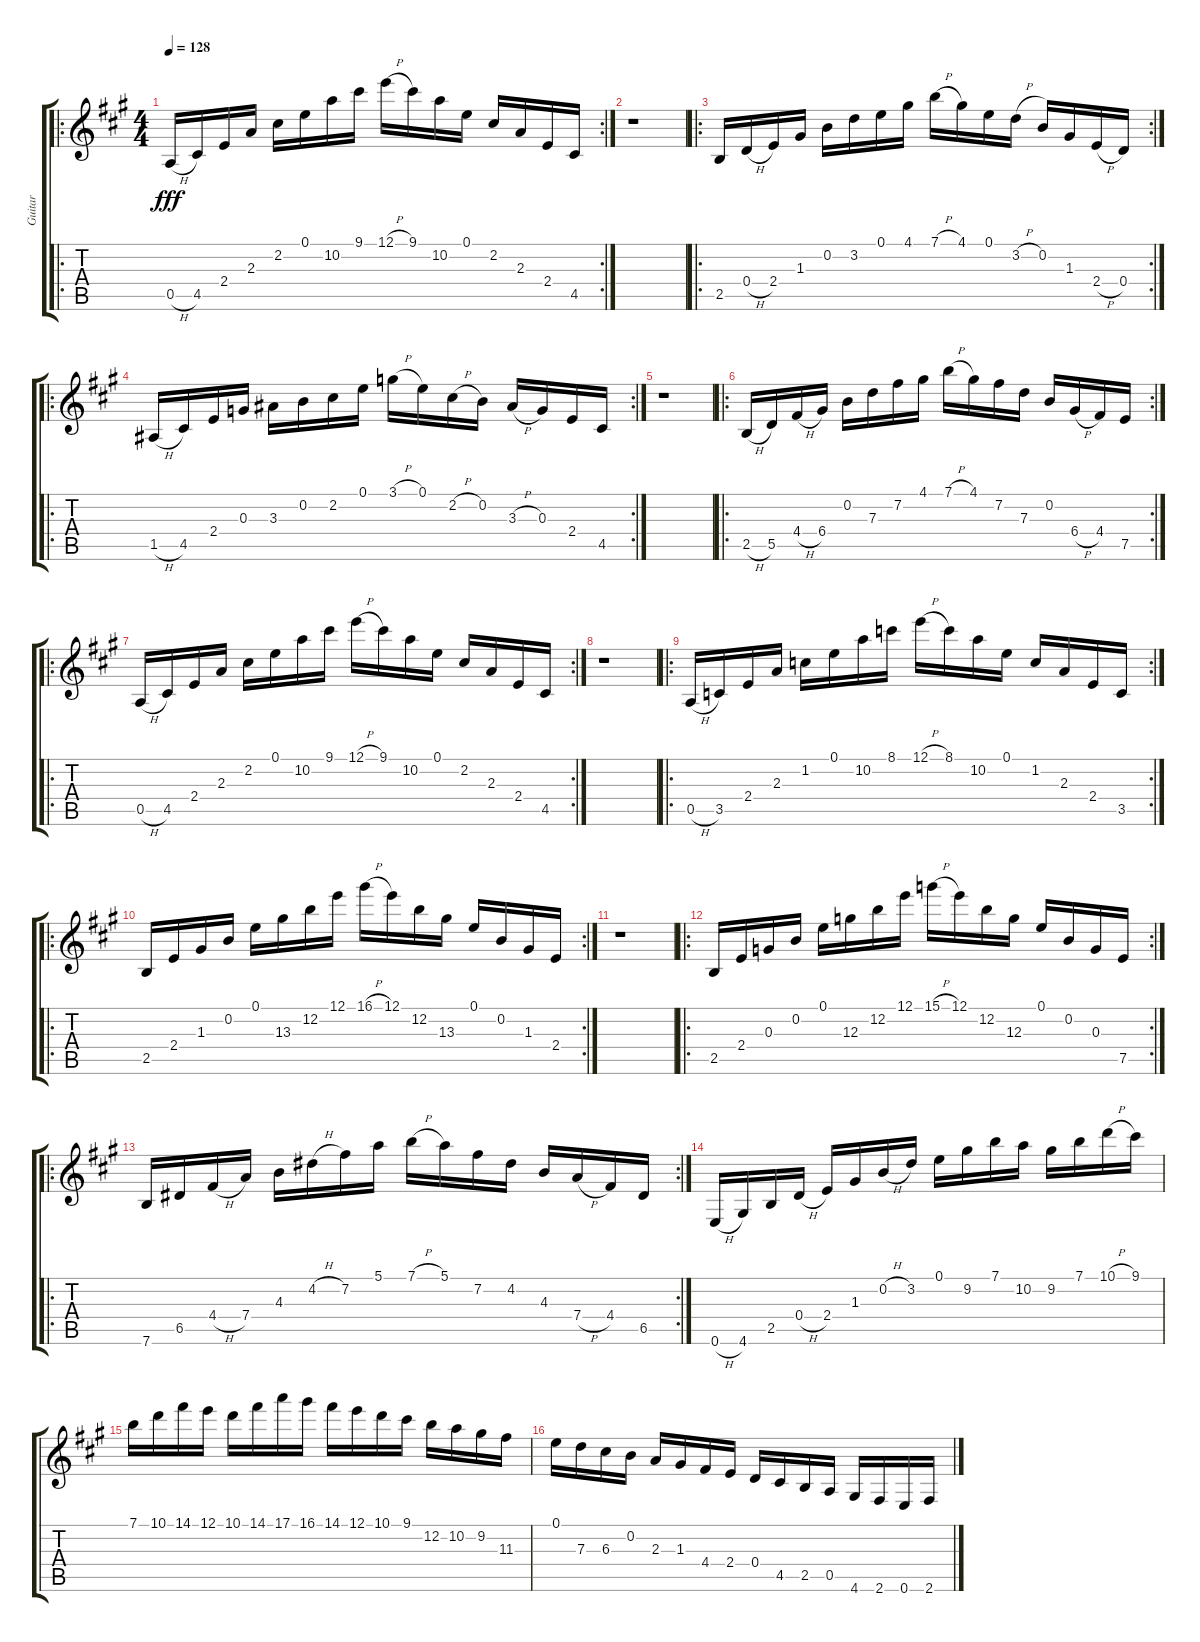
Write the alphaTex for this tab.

\track ("Guitar" "Guitar") {instrument acousticguitarnylon}
\staff {score tabs}
\tuning (E4 B3 G3 D3 A2 E2) {hide}
\ro
\rc 2
\ts (4 4)
\tempo 128
\clef g2
\ks a
0.5{h}.16{dy fff instrument acousticguitarnylon} 4.5.16 2.4.16 2.3.16 2.2.16 0.1.16 10.2.16 9.1.16 12.1{h}.16 9.1.16 10.2.16 0.1.16 2.2.16 2.3.16 2.4.16 4.5.16 |
r.1 |
\ro
\rc 2
2.5.16 0.4{h}.16 2.4.16 1.3.16 0.2.16 3.2.16 0.1.16 4.1.16 7.1{h}.16 4.1.16 0.1.16 3.2{h}.16 0.2.16 1.3.16 2.4{h}.16 0.4.16 |
\ro
\rc 2
1.5{h}.16 4.5.16 2.4.16 0.3.16 3.3.16 0.2.16 2.2.16 0.1.16 3.1{h}.16 0.1.16 2.2{h}.16 0.2.16 3.3{h}.16 0.3.16 2.4.16 4.5.16 |
r.1 |
\ro
\rc 2
2.5{h}.16 5.5.16 4.4{h}.16 6.4.16 0.2.16 7.3.16 7.2.16 4.1.16 7.1{h}.16 4.1.16 7.2.16 7.3.16 0.2.16 6.4{h}.16 4.4.16 7.5.16 |
\ro
\rc 2
0.5{h}.16 4.5.16 2.4.16 2.3.16 2.2.16 0.1.16 10.2.16 9.1.16 12.1{h}.16 9.1.16 10.2.16 0.1.16 2.2.16 2.3.16 2.4.16 4.5.16 |
r.1 |
\ro
\rc 2
0.5{h}.16 3.5.16 2.4.16 2.3.16 1.2.16 0.1.16 10.2.16 8.1.16 12.1{h}.16 8.1.16 10.2.16 0.1.16 1.2.16 2.3.16 2.4.16 3.5.16 |
\ro
\rc 2
2.5.16 2.4.16 1.3.16 0.2.16 0.1.16 13.3.16 12.2.16 12.1.16 16.1{h}.16 12.1.16 12.2.16 13.3.16 0.1.16 0.2.16 1.3.16 2.4.16 |
r.1 |
\ro
\rc 2
2.5.16 2.4.16 0.3.16 0.2.16 0.1.16 12.3.16 12.2.16 12.1.16 15.1{h}.16 12.1.16 12.2.16 12.3.16 0.1.16 0.2.16 0.3.16 7.5.16 |
\ro
\rc 2
7.6.16 6.5.16 4.4{h}.16 7.4.16 4.3.16 4.2{h}.16 7.2.16 5.1.16 7.1{h}.16 5.1.16 7.2.16 4.2.16 4.3.16 7.4{h}.16 4.4.16 6.5.16 |
0.6{h}.16 4.6.16 2.5.16 0.4{h}.16 2.4.16 1.3.16 0.2{h}.16 3.2.16 0.1.16 9.2.16 7.1.16 10.2.16 9.2.16 7.1.16 10.1{h}.16 9.1.16 |
7.1.16 10.1.16 14.1.16 12.1.16 10.1.16 14.1.16 17.1.16 16.1.16 14.1.16 12.1.16 10.1.16 9.1.16 12.2.16 10.2.16 9.2.16 11.3.16 |
0.1.16 7.3.16 6.3.16 0.2.16 2.3.16 1.3.16 4.4.16 2.4.16 0.4.16 4.5.16 2.5.16 0.5.16 4.6.16 2.6.16 0.6.16 2.6.16
